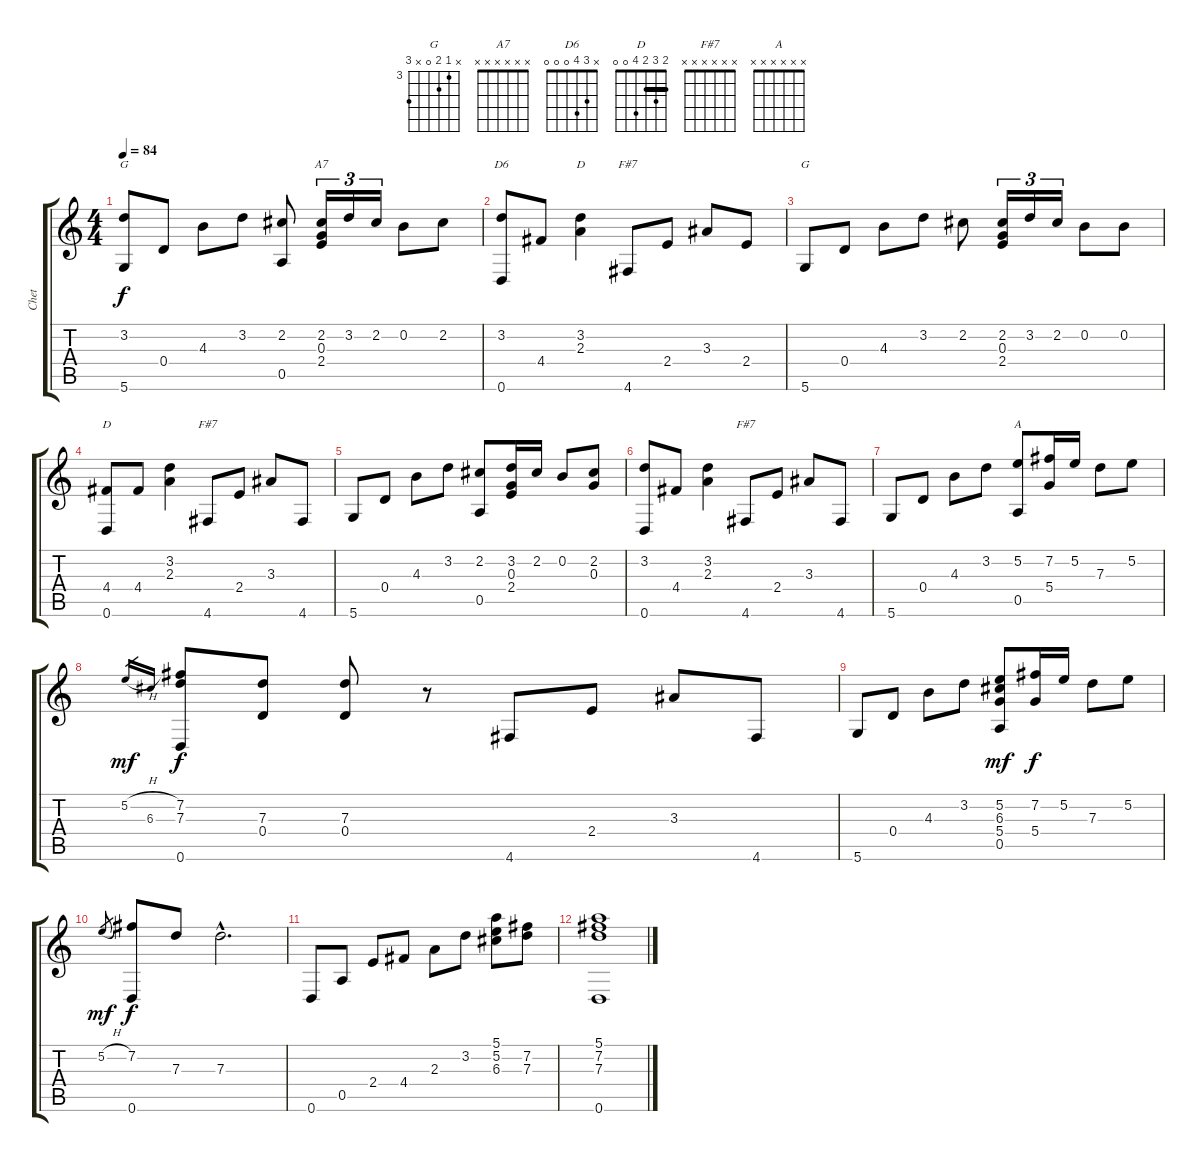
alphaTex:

\track ("Chet" "Chet") {instrument acousticguitarnylon}
\staff {score tabs}
\tuning (E4 B3 G3 D3 A2 D2) {hide}
\chord ("G" x x x x x x)
\chord ("A7" x x x x x x)
\chord ("D6" x 3 4 0 0 0)
\chord ("D" x x x x x x)
\chord ("F#7" 0 x 3 2 1 4)
\chord ("G" x 3 4 0 x 5) {firstfret 3}
\chord ("D" 2 3 2 4 0 0) {barre 2}
\chord ("F#7" 2 2 3 2 x 4) {barre 2}
\chord ("F#7" x x x x x x)
\chord ("A" x x x x x x)
\ts (4 4)
\tempo 84
\clef g2
\ks c
(3.2 5.6).8{ch "G" dy f} 0.4.8 4.3.8 3.2.8 (2.2 0.5).8 (2.2 0.3 2.4).16{tu (3 2) ch "A7"} 3.2.16{tu (3 2)} 2.2.16{tu (3 2)} 0.2.8 2.2.8 |
(3.2 0.6).8{ch "D6"} 4.4.8 (3.2 2.3).4{ch "D"} 4.6.8{ch "F#7"} 2.4.8 3.3.8 2.4.8 |
5.6.8{ch "G"} 0.4.8 4.3.8 3.2.8 2.2.8 (2.2 0.3 2.4).16{tu (3 2)} 3.2.16{tu (3 2)} 2.2.16{tu (3 2)} 0.2.8 0.2.8 |
(4.4 0.6).8{ch "D"} 4.4.8 (3.2 2.3).4 4.6.8{ch "F#7"} 2.4.8 3.3.8 4.6.8 |
5.6.8 0.4.8 4.3.8 3.2.8 (2.2 0.5).8 (3.2 0.3 2.4).16 2.2.16 0.2.8 (2.2 0.3).8 |
(3.2 0.6).8 4.4.8 (3.2 2.3).4 4.6.8{ch "F#7"} 2.4.8 3.3.8 4.6.8 |
5.6.8 0.4.8 4.3.8 3.2.8 (5.2 0.5).8{ch "A"} (7.2 5.4).16 5.2.16 7.3.8 5.2.8 |
5.2{h}.16{gr dy mf} 6.3.16{gr} (7.2 7.3 0.6).8{dy f} (7.3 0.4).8 (7.3 0.4).8 r.8 4.6.8 2.4.8 3.3.8 4.6.8 |
5.6.8 0.4.8 4.3.8 3.2.8 (5.2 6.3 5.4 0.5).8{dy mf} (7.2 5.4).16{dy f} 5.2.16 7.3.8 5.2.8 |
5.2{h}.8{gr dy mf} (7.2 0.6).8{dy f} 7.3.8 7.3{hac}.2{d} |
0.6.8 0.5.8 2.4.8 4.4.8 2.3.8 3.2.8 (5.1 5.2 6.3).8 (7.2 7.3).8 |
(5.1 7.2 7.3 0.6).1
